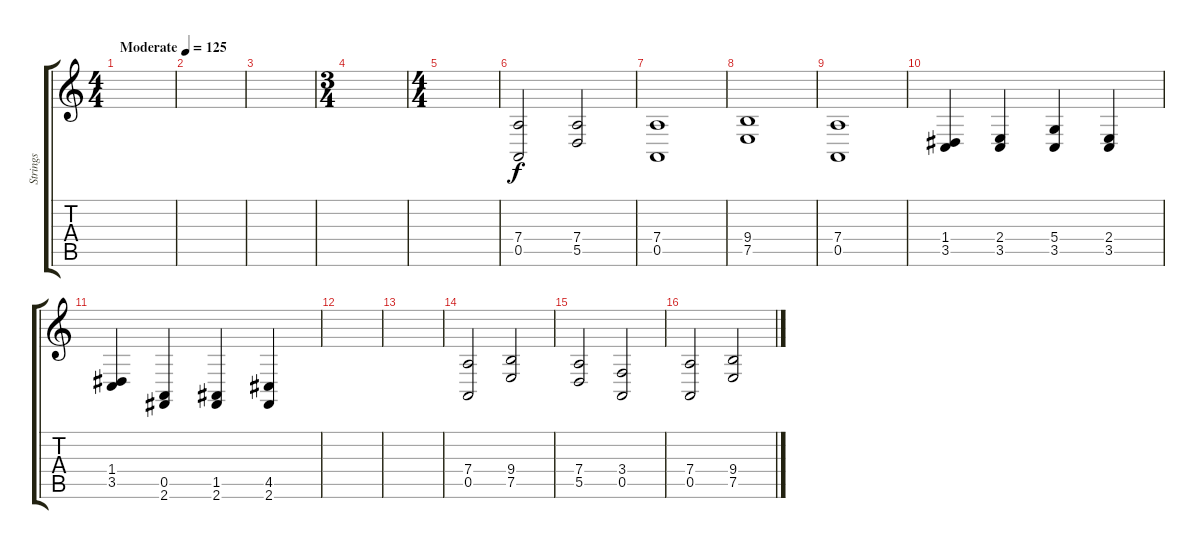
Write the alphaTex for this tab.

\track ("Strings" "Strings") {instrument stringensemble1}
\staff {score tabs}
\tuning (E4 B3 G3 D3 A2 E2) {hide}
\ts (4 4)
\tempo (125 "Moderate")
\clef g2
\ks c
|
|
|
\ts (3 4)
|
\ts (4 4)
|
(7.4 0.5).2 (7.4 5.5).2 |
(7.4 0.5).1 |
(9.4 7.5).1 |
(7.4 0.5).1 |
(1.4 3.5).4 (2.4 3.5).4 (5.4 3.5).4 (2.4 3.5).4 |
(1.4 3.5).4 (0.5 2.6).4 (1.5 2.6).4 (4.5 2.6).4 |
|
|
(7.4 0.5).2 (9.4 7.5).2 |
(7.4 5.5).2 (3.4 0.5).2 |
(7.4 0.5).2 (9.4 7.5).2
